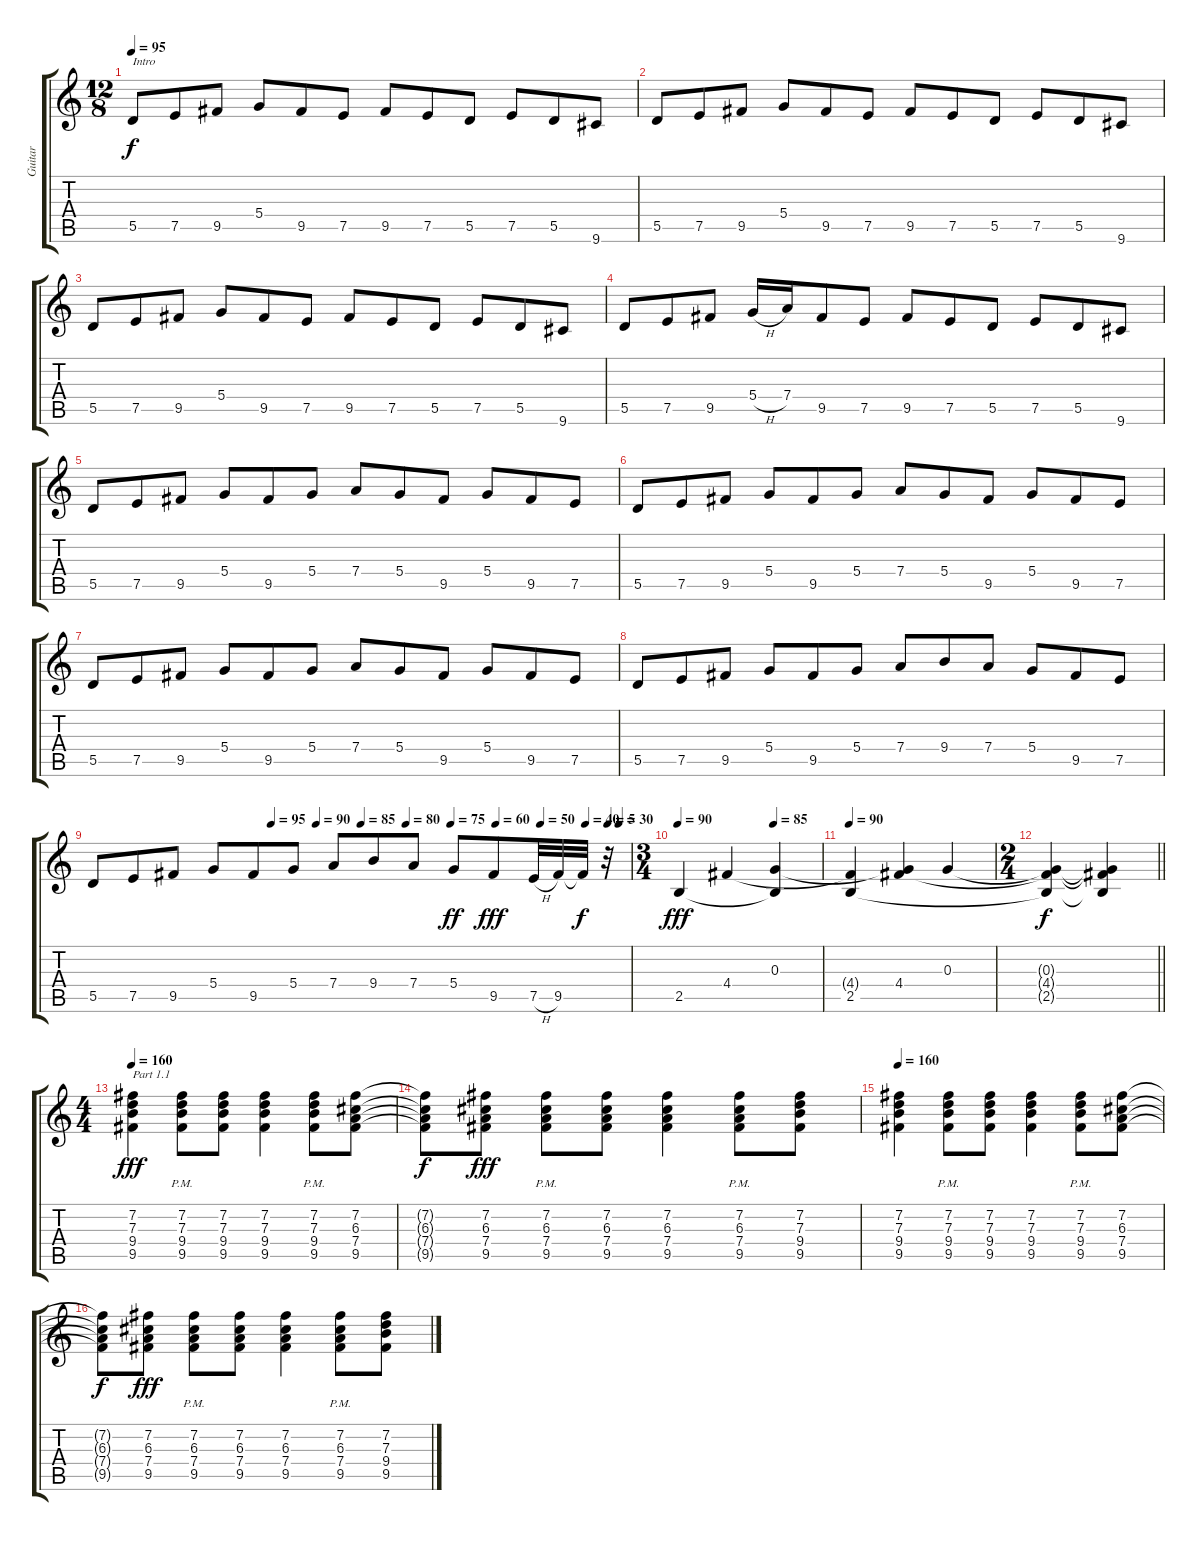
\track ("Guitar" "Guitar") {instrument overdrivenguitar}
\staff {score tabs}
\tuning (E4 B3 G3 D3 A2 E2) {hide}
\ts (12 8)
\tempo 95
\clef g2
\ks c
5.5.8{txt "Intro" dy f balance 11 instrument overdrivenguitar} 7.5.8 9.5.8 5.4.8 9.5.8 7.5.8 9.5.8 7.5.8 5.5.8 7.5.8 5.5.8 9.6.8 |
5.5.8 7.5.8 9.5.8 5.4.8 9.5.8 7.5.8 9.5.8 7.5.8 5.5.8 7.5.8 5.5.8 9.6.8 |
5.5.8 7.5.8 9.5.8 5.4.8 9.5.8 7.5.8 9.5.8 7.5.8 5.5.8 7.5.8 5.5.8 9.6.8 |
5.5.8 7.5.8 9.5.8 5.4{h}.16 7.4.16 9.5.8 7.5.8 9.5.8 7.5.8 5.5.8 7.5.8 5.5.8 9.6.8 |
5.5.8 7.5.8 9.5.8 5.4.8 9.5.8 5.4.8 7.4.8 5.4.8 9.5.8 5.4.8 9.5.8 7.5.8 |
5.5.8 7.5.8 9.5.8 5.4.8 9.5.8 5.4.8 7.4.8 5.4.8 9.5.8 5.4.8 9.5.8 7.5.8 |
5.5.8 7.5.8 9.5.8 5.4.8 9.5.8 5.4.8 7.4.8 5.4.8 9.5.8 5.4.8 9.5.8 7.5.8 |
5.5.8 7.5.8 9.5.8 5.4.8 9.5.8 5.4.8 7.4.8 9.4.8 7.4.8 5.4.8 9.5.8 7.5.8 |
\tempo (5 0.9583333333333334)
\tempo (30 0.9791666666666666)
\tempo (95 0.3333333333333333)
\tempo (90 0.4166666666666667)
\tempo (85 0.5)
\tempo (80 0.5833333333333334)
\tempo (75 0.6666666666666666)
\tempo (60 0.75)
\tempo (50 0.8333333333333334)
\tempo (40 0.9166666666666666)
5.5.8 7.5.8 9.5.8 5.4.8 9.5.8 5.4.8 7.4.8 9.4.8 7.4.8 5.4.8{dy ff} 9.5.8{dy fff} 7.5{h}.32 9.5.32 9.5{t}.32{dy f} r.32 |
\ts (3 4)
\tempo 90
\tempo (85 0.6666666666666666)
2.5.4{dy fff volume 11 balance 11} 4.4.4 (0.3 2.5{t}).4 |
\tempo 90
(4.4{t} 2.5).4 (0.3{t} 4.4).4 0.3.4 |
\ts (2 4)
\barLineRight lightlight
(0.3{t} 4.4{t} 2.5{t}).4{dy f} (0.3{t} 4.4{t} 2.5{t}).4 |
\ts (4 4)
\tempo 160
(7.2 7.3 9.4 9.5).4{txt "Part 1.1" dy fff volume 10 balance 10} (7.2{pm} 7.3{pm} 9.4{pm} 9.5{pm}).8 (7.2 7.3 9.4 9.5).8 (7.2 7.3 9.4 9.5).4 (7.2{pm} 7.3{pm} 9.4{pm} 9.5{pm}).8 (7.2 6.3 7.4 9.5).8 |
(7.2{t} 6.3{t} 7.4{t} 9.5{t}).8{dy f} (7.2 6.3 7.4 9.5).8{dy fff} (7.2{pm} 6.3{pm} 7.4{pm} 9.5{pm}).8 (7.2 6.3 7.4 9.5).8 (7.2 6.3 7.4 9.5).4 (7.2{pm} 6.3{pm} 7.4{pm} 9.5{pm}).8 (7.2 7.3 9.4 9.5).8 |
\tempo 160
(7.2 7.3 9.4 9.5).4 (7.2{pm} 7.3{pm} 9.4{pm} 9.5{pm}).8 (7.2 7.3 9.4 9.5).8 (7.2 7.3 9.4 9.5).4 (7.2{pm} 7.3{pm} 9.4{pm} 9.5{pm}).8 (7.2 6.3 7.4 9.5).8 |
(7.2{t} 6.3{t} 7.4{t} 9.5{t}).8{dy f} (7.2 6.3 7.4 9.5).8{dy fff} (7.2{pm} 6.3{pm} 7.4{pm} 9.5{pm}).8 (7.2 6.3 7.4 9.5).8 (7.2 6.3 7.4 9.5).4 (7.2{pm} 6.3{pm} 7.4{pm} 9.5{pm}).8 (7.2 7.3 9.4 9.5).8
